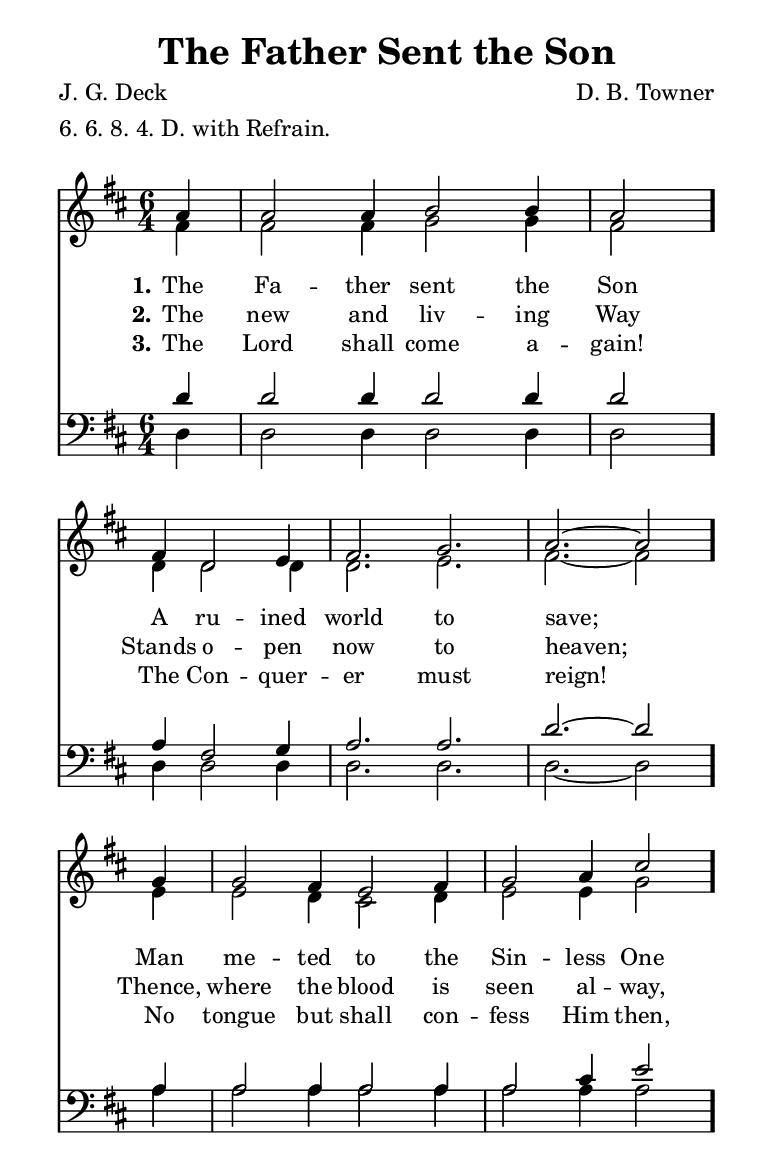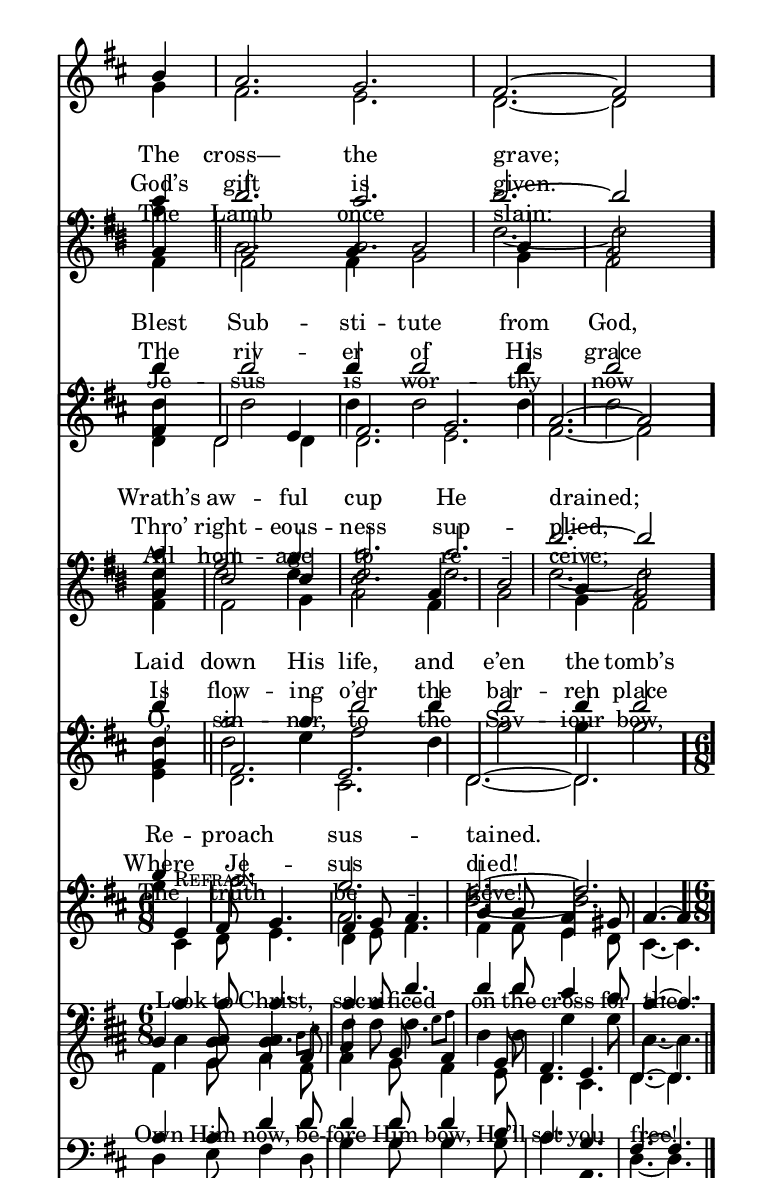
\include "common/global.ily"
\paper {
  \include "common/paper.ily"
  ragged-last-bottom = ##t
  page-count = 2
}

\header{
  hymnnumber = "120"
  title = "The Father Sent the Son"
  tunename = "Anywhere With Jesus"
  meter = "6. 6. 8. 4. D. with Refrain."
  poet = "J. G. Deck"
  composer = "D. B. Towner"
  %copyright = ""
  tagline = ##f
}

% for fermata in MIDI
ta = { \tempo 2=80 }
tb = { \tempo 2=40 }

patternAA = { c4 c2 }

patternBA = { c4 c2 c4 | c2. c2. | c2. ~ c2  }
patternBB = {       c4 | c2. c2. | c2. ~ c2  }
patternBC = {       c4 | c2. c2. | c2. ~ c2. }

patternCA = { c4 c8 c4. | c4 c8 c4. | c4 c8 c4 c8 | c4. ~ c4. }
patternCB = \patternCA % grace notes

patternDA = { c4 c8 c4 c8 | c4 c8 c4 c8 | c4. c4. | c4. ~ c4. }

global = {
  \include "common/overrides.ily"
  \override Staff.TimeSignature.style = #'()
  \time 6/4
  \override Score.MetronomeMark.transparent = ##t % hide all fermata changes too
  \ta
  \key d \major
  \partial 4
  \autoBeamOff
}

notesSoprano = {
\global
\relative c'' {

  \time 6/4

  \changePitch \patternAA { a | a a b b | a }
  \changePitch \patternBA { fis d e | fis g | a a } \break
  \changePitch \patternAA { g | g fis e fis | g a cis }
  \changePitch \patternBB { b | a g | fis fis } \break

  \changePitch \patternAA { a | a a b b | a }
  \changePitch \patternBA { fis d e | fis g | a a } \break
  \changePitch \patternAA { a | d d d a | cis b a }
  \changePitch \patternBC { g | fis e | d d } \break

  \pageBreak
  \time 6/8

  << s^\markup { \small \caps "Refrain" }
  \changePitch \patternCA { e fis g | fis g a | b b a gis | a a  } >> \break
  \changePitch \patternDA { d d d a | cis b a g | fis e | d d }

  \bar "|."

}
}

notesAlto = {
\global
\relative e' {

  \changePitch \patternAA { fis | fis fis g g | fis }
  \changePitch \patternBA { d d d | d e | fis fis }
  \changePitch \patternAA { e | e d cis d | e e g }
  \changePitch \patternBB { g | fis e | d d }

  \changePitch \patternAA { fis | fis fis g g | fis }
  \changePitch \patternBA { d d d | d e | fis fis }
  \changePitch \patternAA { fis | fis g a fis | a g fis }
  \changePitch \patternBC { e | d cis | d d }

  \changePitch \patternCA { cis d e | d e fis | fis fis e d | cis cis }
  \changePitch \patternDA { fis g a fis | a g fis e | d cis | d d }

}
}

notesTenor = {
\global
\relative a {

  \changePitch \patternAA { d | d d d d | d }
  \changePitch \patternBA { a fis g | a a | d d }
  \changePitch \patternAA { a | a a a a | a cis e }
  \changePitch \patternBB { cis | d cis | d d }

  \changePitch \patternAA { d | d d d d | d }
  \changePitch \patternBA { a fis g | a a | d d  }
  \changePitch \patternAA { d | a a d d | d d d }
  \changePitch \patternBC { b | a g | fis fis }

  \changePitch \patternCB { a a a | a a d | d d cis b | a a  }
  \changePitch \patternDA { a a d d | d d d b | a g | fis fis }

}
}

notesBass = {
\global
\relative f {

  \changePitch \patternAA { d | d d d d | d }
  \changePitch \patternBA { d d d | d d | d d }
  \changePitch \patternAA { a' | a a a a | a a a }
  \changePitch \patternBB { a | a, a | d d }

  \changePitch \patternAA { d | d d d d | d }
  \changePitch \patternBA { d d d | d d | d d }
  \changePitch \patternAA { d | d e fis d | g g g }
  \changePitch \patternBC { g | a a, | d d }

  %\changePitch \patternCB { a a a \grace { b8[ cis8] } | d d d \grace { e8[ fis8] } | b b e e | a, a }
  a4 a8 \afterGrace a4. { b8[ cis8] } | d4 d8 \afterGrace d4. { e8[ fis8] } | b,4 b8 e4 e8 | a,4. ~ a4.
  \changePitch \patternDA { d e fis d | g g g g | a a, | d d }

}
}

Refrain = \lyricmode {

Look to Christ, sac -- ri -- ficed on the cross for thee: \bar "."
Own Him now, be -- fore Him bow, He’ll set you free! \bar "."

}

wordsA = \lyricmode {
\set stanza = "1."

The Fa -- ther sent the Son \bar "."
A ru -- ined world to save; \bar "."
Man me -- ted to the Sin -- less One \bar "."
The cross— the grave; \bar "."
Blest Sub -- sti -- tute from God, \bar "."
Wrath’s aw -- ful cup He drained; \bar "."
Laid down His life, and e’en the tomb’s \bar "."
Re -- proach sus -- tained. \bar "."

}

wordsB = \lyricmode {
\set stanza = "2."

The new and liv -- ing Way
Stands o -- pen now to heaven;
Thence, where the blood is seen al -- way,
God’s gift is given.
The riv -- er of His grace
Thro’ right -- eous -- ness sup -- plied,
Is flow -- ing o’er the bar -- ren place
Where Je -- sus died!

\Refrain

}

wordsC = \lyricmode {
\set stanza = "3."

The Lord shall come a -- gain!
The Con -- quer -- er must reign! % "Conquerer" (not "Conqueror") is the spelling in the original
No tongue but shall con -- fess Him then,
The Lamb once slain:
Je -- sus is wor -- thy now
All hom -- age to re -- ceive;
O, sin -- ner, to the Sav -- iour bow,
The truth be -- lieve!

}

\score {
  \context ChoirStaff <<
    \context Staff = upper <<
      \set ChoirStaff.systemStartDelimiter = #'SystemStartBar
      \context Voice  = sopranos { \voiceOne << \notesSoprano >> }
      \context Voice  = altos { \voiceTwo << \notesAlto >> }
      \context Lyrics = one   \lyricsto sopranos \wordsA
      \context Lyrics = two   \lyricsto sopranos \wordsB
      \context Lyrics = three \lyricsto sopranos \wordsC
    >>
    \context Staff = men <<
      \clef bass
      \context Voice  = tenors { \voiceOne << \notesTenor >> }
      \context Voice  = basses { \voiceTwo << \notesBass >> }
    >>
  >>
  \layout {
    \include "common/layout.ily"
  }
  \midi{
    \include "common/midi.ily"
  }
}

\version "2.18.0"  % necessary for upgrading to future LilyPond versions.

% vi:set et ts=2 sw=2 ai nocindent syntax=lilypond:
